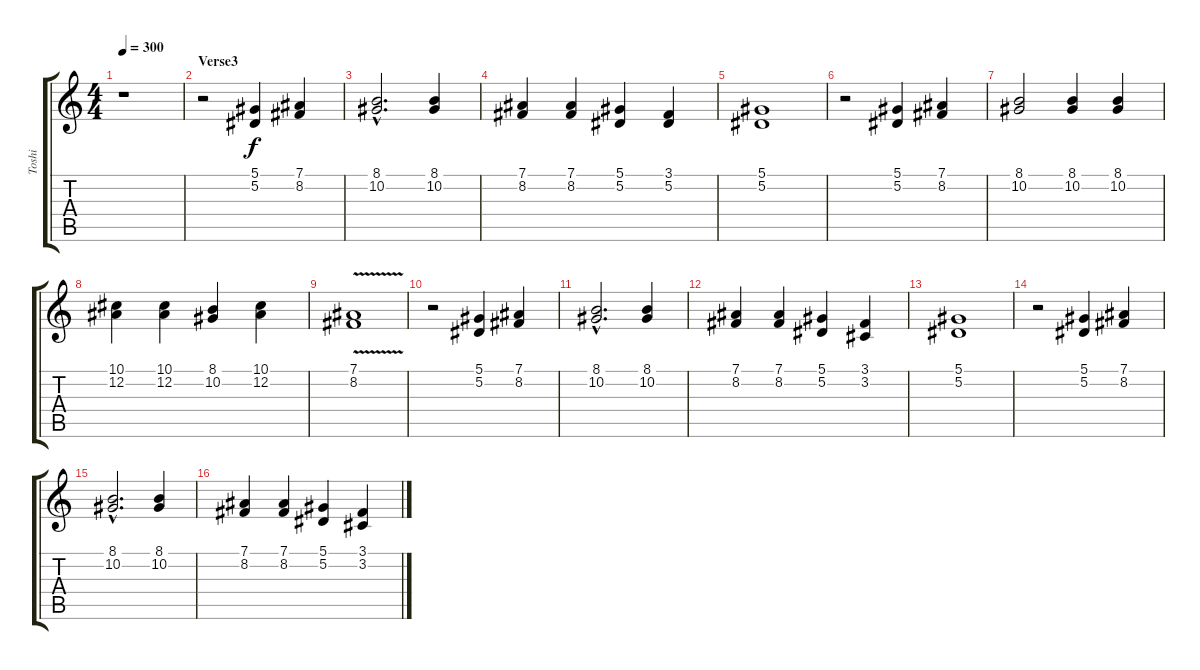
\track ("Toshi" "Toshi") {instrument trumpet}
\staff {score tabs}
\tuning (Eb4 Bb3 Gb3 Db3 Ab2 Eb2) {hide}
\ts (4 4)
\tempo 300
\clef g2
\ks c
r.1{dy f} |
\section ("" "Verse3")
r.2 (5.1 5.2).4 (7.1 8.2).4 |
(8.1{hac} 10.2{hac}).2{d} (8.1 10.2).4 |
(7.1 8.2).4 (7.1 8.2).4 (5.1 5.2).4 (3.1 5.2).4 |
(5.1 5.2).1 |
r.2 (5.1 5.2).4 (7.1 8.2).4 |
(8.1 10.2).2 (8.1 10.2).4 (8.1 10.2).4 |
(10.1 12.2).4 (10.1 12.2).4 (8.1 10.2).4 (10.1 12.2).4 |
(7.1{v} 8.2{v}).1 |
r.2 (5.1 5.2).4 (7.1 8.2).4 |
(8.1{hac} 10.2{hac}).2{d} (8.1 10.2).4 |
(7.1 8.2).4 (7.1 8.2).4 (5.1 5.2).4 (3.1 3.2).4 |
(5.1 5.2).1 |
r.2 (5.1 5.2).4 (7.1 8.2).4 |
(8.1{hac} 10.2{hac}).2{d} (8.1 10.2).4 |
(7.1 8.2).4 (7.1 8.2).4 (5.1 5.2).4 (3.1 3.2).4
